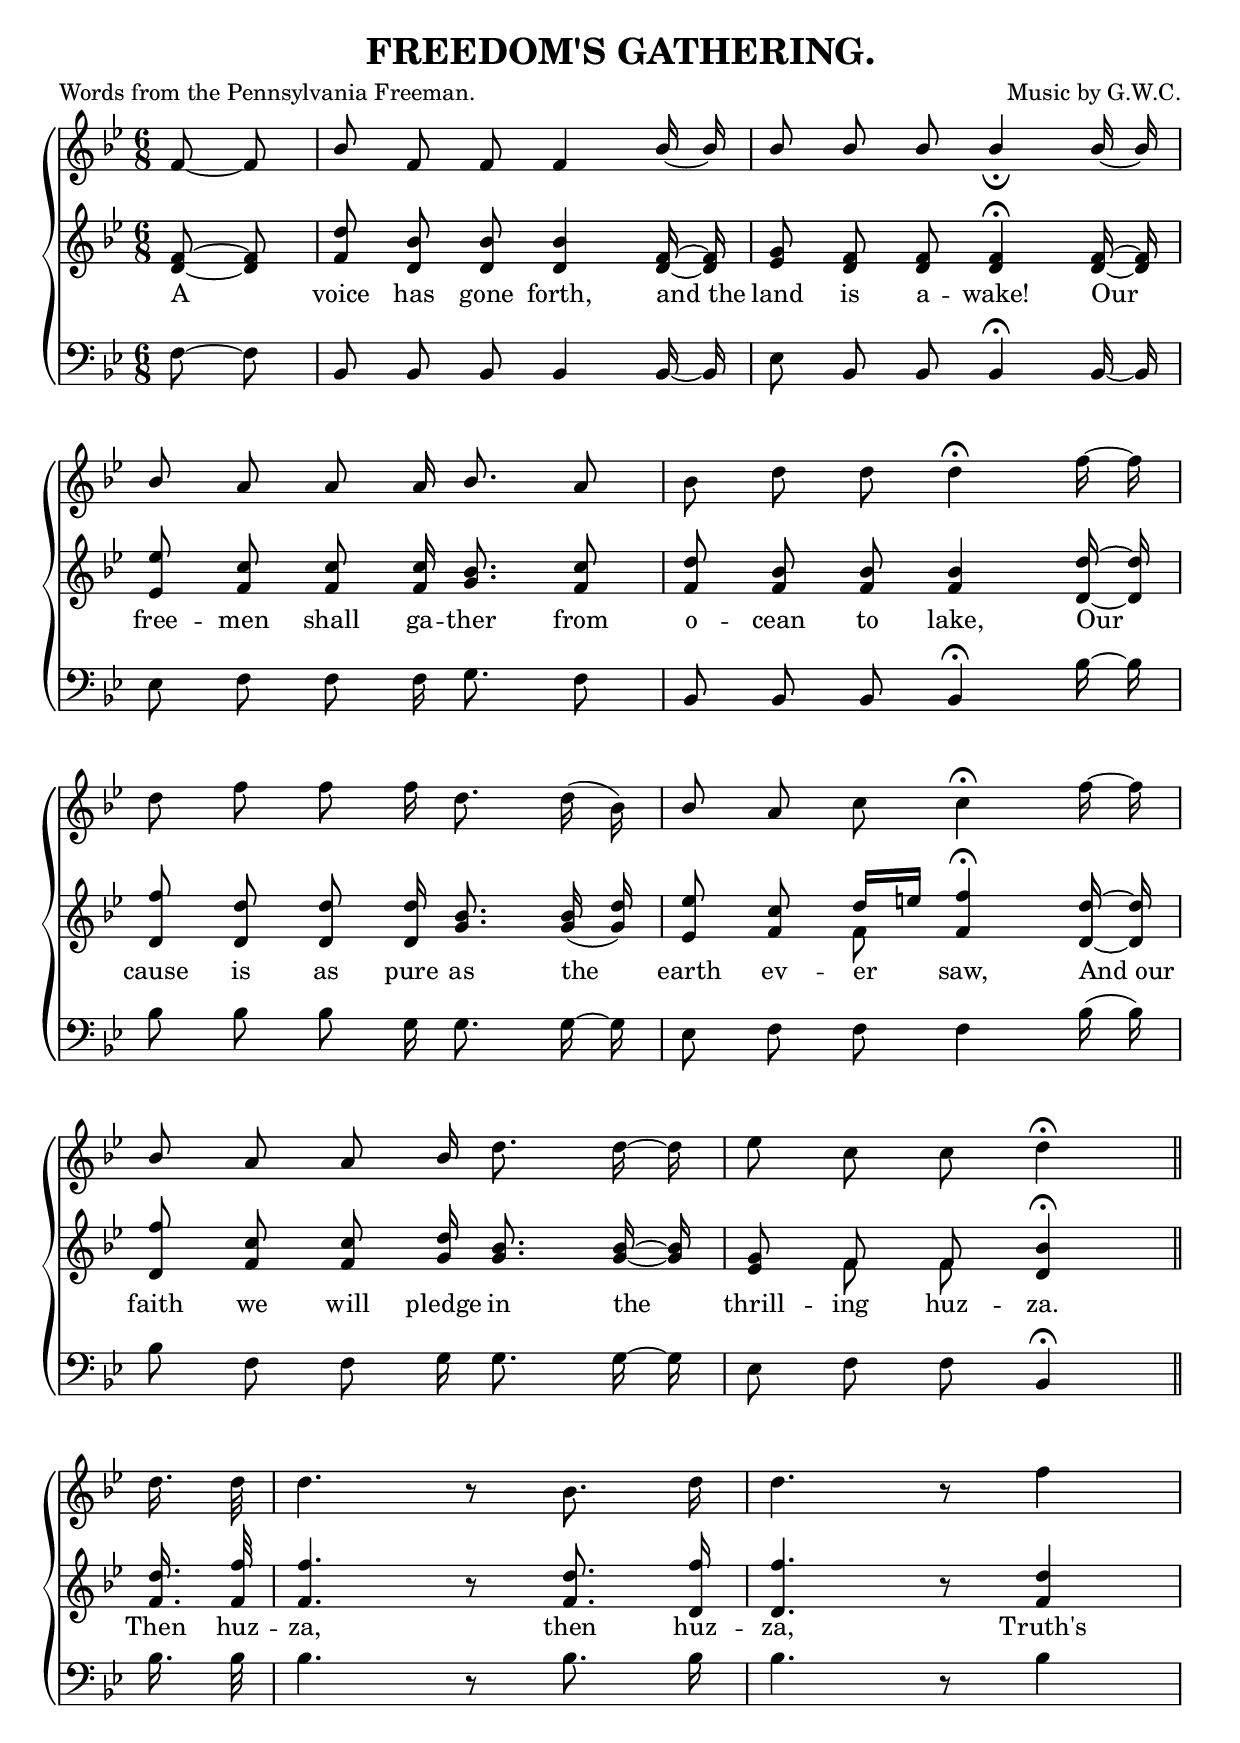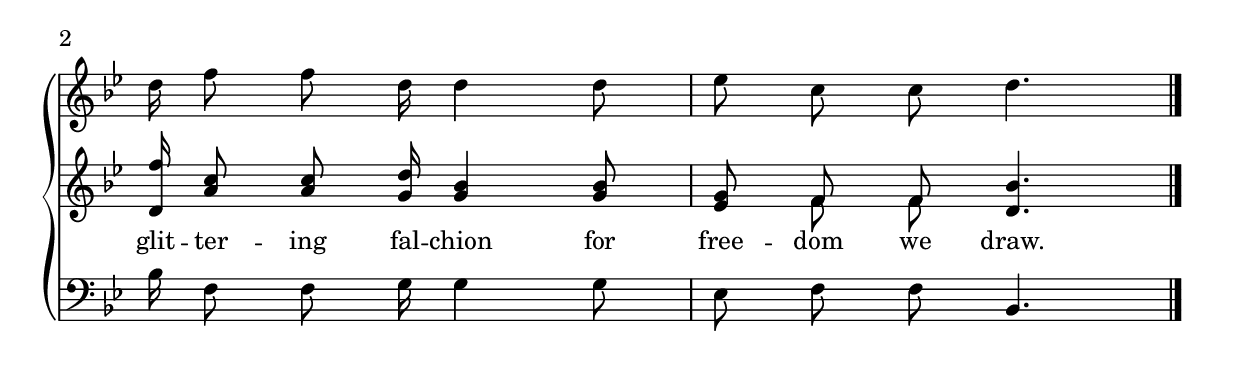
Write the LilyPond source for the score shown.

\version "2.10"
\include "english.ly"

\header {
  title =    "FREEDOM'S GATHERING."
  poet =     "Words from the Pennsylvania Freeman."
  composer = "Music by G.W.C."
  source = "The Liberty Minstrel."
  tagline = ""
}

verseone = \lyricmode {
  A voice has gone forth, and_the land is a -- wake! Our
  free -- men shall ga -- ther from o -- cean to lake, Our
  cause is as pure as the earth ev -- er saw, And_our
  faith we will pledge in the thrill -- ing huz -- za.
  Then huz -- za, then huz -- za, Truth's
  glit -- ter -- ing fal -- chion for free -- dom we draw.
}

trebleOne =  \relative c' {
  \clef treble
  \time 6/8
  \key bf \major
  \autoBeamOff

  \partial 4 f8 ~ f |
  \stemUp bf f f f4 bf16 ~ bf |
  bf8 bf bf bf4_\fermata bf16 ~ bf |

  \break
  bf8 a a a16 bf8. a8 |
  \stemNeutral bf d d d4^\fermata f16 ~ f |

  \break
  d8 f f f16 d8. d16( bf) |
  \stemUp bf8 \stemNeutral a c c4^\fermata f16 ~ f |

  \break
  \stemUp bf,8 a a bf16 \stemNeutral d8. d16 ~ d |
  ef8 c c d4^\fermata \bar "||"

  \break
  d16. d32 |
  d4. r8 bf8. d16 |
  d4. r8 f4 |

  \break
  d16 f8 f d16 d4 d8 |
  ef8 c c d4. \bar "|."
}

trebleTwo =  \relative c' {
  \clef treble
  \time 6/8
  \key bf \major
  \autoBeamOff

  \partial 4 <d f>8 ~ <d f> |
  <f d'>8 <d bf'> <d bf'> <d bf'>4 <d f>16 ~ <d f> |
  <ef g>8 <d f> <d f> <d f>4^\fermata <d f>16 ~ <d f> |

  \break
  <ef ef'>8 <f c'> <f c'> <f c'>16 <g bf>8. <f c'>8 |
  <f d'> <f bf> <f bf> <f bf>4 <d d'>16 ~ <d d'> |

  \break
  <d f'>8 <d d'> <d d'> <d d'>16 <g bf>8. \stemUp <g bf>16(  <g d'>) |
  \stemNeutral <ef ef'>8 <f c'> \voiceOne << { d'16[ e] } \context Voice="1" { \voiceTwo \autoBeamOff f,8 \oneVoice } >> \oneVoice \stemUp <f f'>4^\fermata \stemNeutral <d d'>16 ~ <d d'> |

  \break
  <d f'>8 <f c'> <f c'> \stemUp <g d'>16 \stemNeutral <g bf>8. <g bf>16 ~ <g bf> |
  <ef g>8 \voiceOne << { f f } \context Voice="1" { \voiceTwo \autoBeamOff f f \oneVoice } >> \oneVoice <d bf'>4^\fermata \bar "||"

  \break
  <f d'>16. \stemUp <f f'>32 |
  <f f'>4. \stemNeutral r8 <f d'>8. <d f'>16 |
  <d f'>4. r8 <f d'>4 |

  \break
  <d f'>16 \stemUp <a' c>8 <a c> <g d'>16 \stemNeutral <g bf>4 <g bf>8 |
  <ef g> \voiceOne << { f f } \context Voice="1" { \voiceTwo \autoBeamOff f f \oneVoice } >> \oneVoice <d bf'>4. \bar "|."
}

bass = \relative c {
  \clef bass
  \time 6/8
  \key bf \major
  \autoBeamOff

  \partial 4 f8 ~ f |
  bf, bf bf bf4 bf16 ~ bf |
  ef8 bf bf bf4^\fermata bf16 ~ bf |

  \break
  ef8 f f f16 g8. f8 |
  bf, bf bf bf4^\fermata bf'16 ~ bf |

  \break
  bf8 bf bf g16 g8. g16 ~ g |
  ef8 f f f4 bf16( bf) |

  \break
  bf8 f f g16 g8. g16 ~ g |
  ef8 f f bf,4^\fermata \bar "||"

  \break
  bf'16. bf32 |
  bf4. r8 bf8. bf16 |
  bf4. r8 bf4 |

  \break
  bf16 f8 f g16 g4 g8 |
  ef8 f f bf,4. \bar "|."
}

\score { 
  \new ChoirStaff \with{systemStartDelimiter = #'SystemStartBrace }	
   <<
     \new Staff = "upperOne"  \new Voice = "trebleOne" { \trebleOne }
     \new Staff = "upperTwo" \new Voice = "trebleTwo" { \trebleTwo }
     \new Lyrics \lyricsto "trebleTwo" { \verseone }
     \new Staff = "lower"  \new Voice = "bass" { \bass }
   >>
   
\layout {
	indent=0
	\context { \Staff \override Rest #'style = #'classical }
	\context { \Score \remove "Bar_number_engraver" }
	  }
	  
\midi { \context { \Score tempoWholesPerMinute = #(ly:make-moment 100 4 ) }}   
}

%%Transcriber's Notes:

%%Added missing ties 1st system, 1st bar, trebleOne part, and 2d system, 2d bar, trebleTwo part.